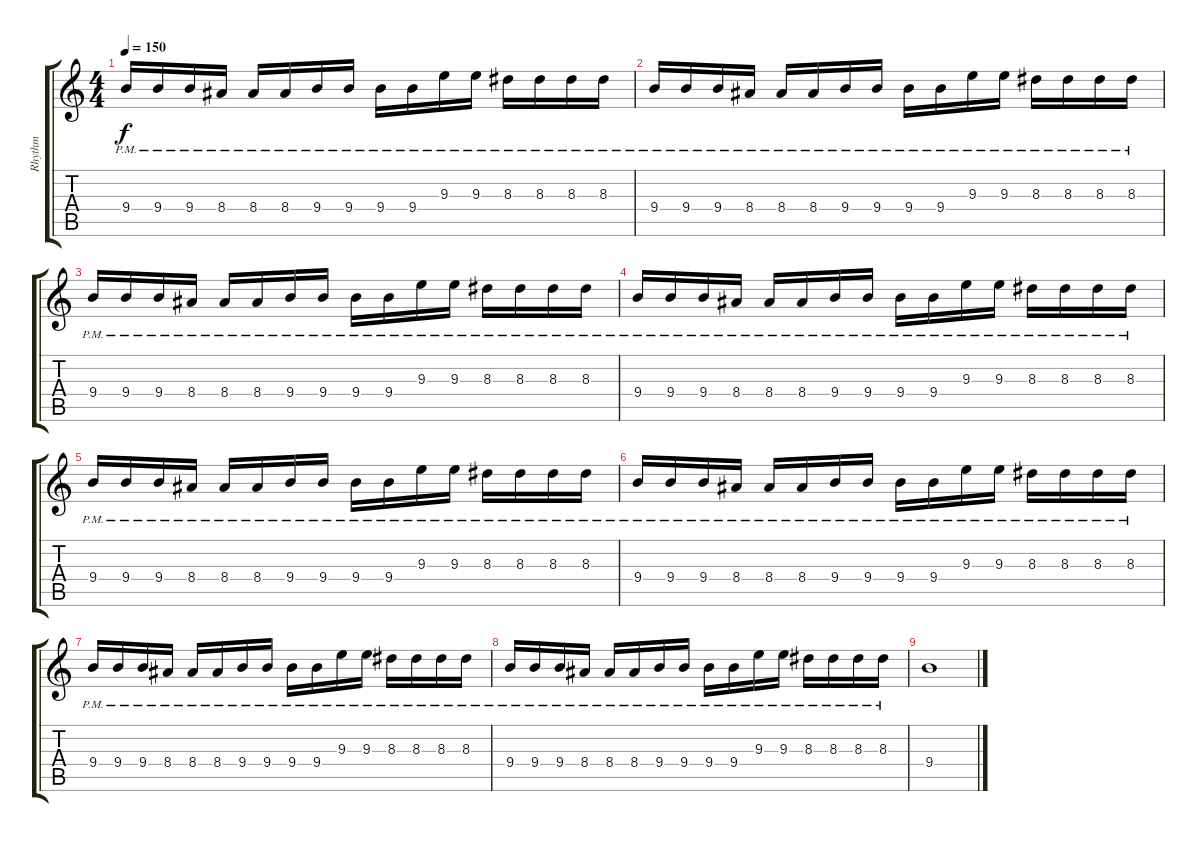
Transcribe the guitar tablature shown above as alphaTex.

\track ("Rhythm" "Rhythm") {instrument overdrivenguitar}
\staff {score tabs}
\tuning (E4 B3 G3 D3 A2 E2) {hide}
\ts (4 4)
\tempo 150
\clef g2
\ks c
9.4{pm}.16{dy f} 9.4{pm}.16 9.4{pm}.16 8.4{pm}.16 8.4{pm}.16 8.4{pm}.16 9.4{pm}.16 9.4{pm}.16 9.4{pm}.16 9.4{pm}.16 9.3{pm}.16 9.3{pm}.16 8.3{pm}.16 8.3{pm}.16 8.3{pm}.16 8.3{pm}.16 |
9.4{pm}.16 9.4{pm}.16 9.4{pm}.16 8.4{pm}.16 8.4{pm}.16 8.4{pm}.16 9.4{pm}.16 9.4{pm}.16 9.4{pm}.16 9.4{pm}.16 9.3{pm}.16 9.3{pm}.16 8.3{pm}.16 8.3{pm}.16 8.3{pm}.16 8.3{pm}.16 |
9.4{pm}.16 9.4{pm}.16 9.4{pm}.16 8.4{pm}.16 8.4{pm}.16 8.4{pm}.16 9.4{pm}.16 9.4{pm}.16 9.4{pm}.16 9.4{pm}.16 9.3{pm}.16 9.3{pm}.16 8.3{pm}.16 8.3{pm}.16 8.3{pm}.16 8.3{pm}.16 |
9.4{pm}.16 9.4{pm}.16 9.4{pm}.16 8.4{pm}.16 8.4{pm}.16 8.4{pm}.16 9.4{pm}.16 9.4{pm}.16 9.4{pm}.16 9.4{pm}.16 9.3{pm}.16 9.3{pm}.16 8.3{pm}.16 8.3{pm}.16 8.3{pm}.16 8.3{pm}.16 |
9.4{pm}.16 9.4{pm}.16 9.4{pm}.16 8.4{pm}.16 8.4{pm}.16 8.4{pm}.16 9.4{pm}.16 9.4{pm}.16 9.4{pm}.16 9.4{pm}.16 9.3{pm}.16 9.3{pm}.16 8.3{pm}.16 8.3{pm}.16 8.3{pm}.16 8.3{pm}.16 |
9.4{pm}.16 9.4{pm}.16 9.4{pm}.16 8.4{pm}.16 8.4{pm}.16 8.4{pm}.16 9.4{pm}.16 9.4{pm}.16 9.4{pm}.16 9.4{pm}.16 9.3{pm}.16 9.3{pm}.16 8.3{pm}.16 8.3{pm}.16 8.3{pm}.16 8.3{pm}.16 |
9.4{pm}.16 9.4{pm}.16 9.4{pm}.16 8.4{pm}.16 8.4{pm}.16 8.4{pm}.16 9.4{pm}.16 9.4{pm}.16 9.4{pm}.16 9.4{pm}.16 9.3{pm}.16 9.3{pm}.16 8.3{pm}.16 8.3{pm}.16 8.3{pm}.16 8.3{pm}.16 |
9.4{pm}.16 9.4{pm}.16 9.4{pm}.16 8.4{pm}.16 8.4{pm}.16 8.4{pm}.16 9.4{pm}.16 9.4{pm}.16 9.4{pm}.16 9.4{pm}.16 9.3{pm}.16 9.3{pm}.16 8.3{pm}.16 8.3{pm}.16 8.3{pm}.16 8.3{pm}.16 |
9.4.1
